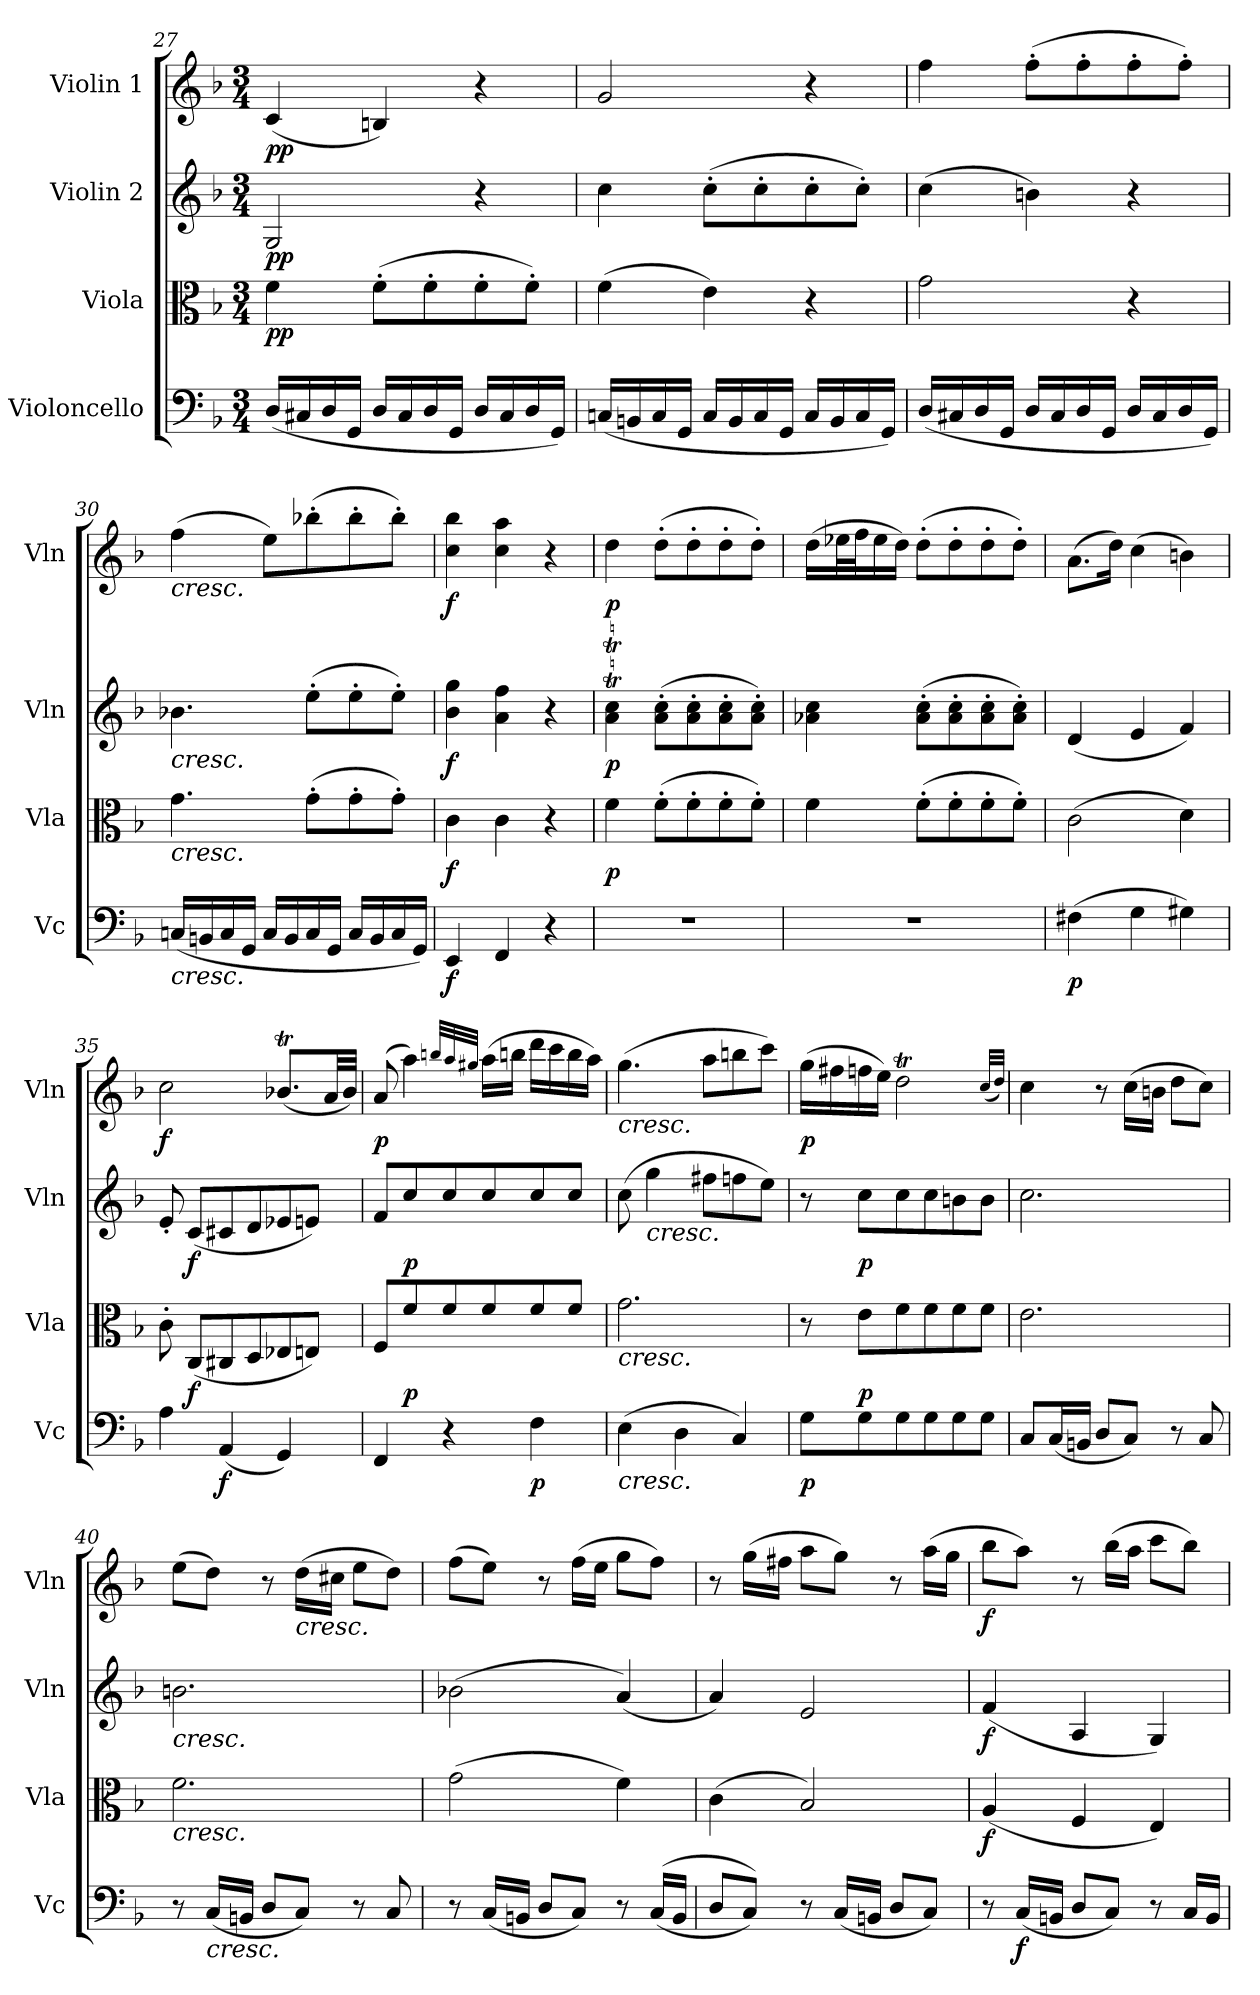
**kern	**dynam	**kern	**dynam	**kern	**dynam	**kern	**dynam
*part4	*part4	*part3	*part3	*part2	*part2	*part1	*part1
*staff4	*staff4	*staff3	*staff3	*staff2	*staff2	*staff1	*staff1
*I"Violoncello	*	*I"Viola	*	*I"Violin 2	*	*I"Violin 1	*
*I'Vc	*	*I'Vla	*	*I'Vln	*	*I'Vln	*
*clefF4	*	*clefC3	*	*clefG2	*	*clefG2	*
*k[b-]	*	*k[b-]	*	*k[b-]	*	*k[b-]	*
*M3/4	*	*M3/4	*	*M3/4	*	*M3/4	*
=27	=27	=27	=27	=27	=27	=27	=27
!	!	!	!LO:DY:b	!	!LO:DY:b	!	!LO:DY:b
(16D/LL	.	4f\	pp	2G/	pp	(4c/	pp
16C#X/	.	.	.	.	.	.	.
16D/	.	.	.	.	.	.	.
16GG/JJ	.	.	.	.	.	.	.
16D/LL	.	(8f'\L	.	.	.	4Bn/)	.
16C#/	.	.	.	.	.	.	.
16D/	.	8f'\	.	.	.	.	.
16GG/JJ	.	.	.	.	.	.	.
16D/LL	.	8f'\	.	4r	.	4r	.
16C#/	.	.	.	.	.	.	.
16D/	.	8f'\J)	.	.	.	.	.
16GG/JJ)	.	.	.	.	.	.	.
!!LO:LB:g=z
=28	=28	=28	=28	=28	=28	=28	=28
(16Cn/LL	.	(4f\	.	4cc\	.	2g/	.
16BBn/	.	.	.	.	.	.	.
16C/	.	.	.	.	.	.	.
16GG/JJ	.	.	.	.	.	.	.
16C/LL	.	4e\)	.	(8cc'\L	.	.	.
16BB/	.	.	.	.	.	.	.
16C/	.	.	.	8cc'\	.	.	.
16GG/JJ	.	.	.	.	.	.	.
16C/LL	.	4r	.	8cc'\	.	4r	.
16BB/	.	.	.	.	.	.	.
16C/	.	.	.	8cc'\J)	.	.	.
16GG/JJ)	.	.	.	.	.	.	.
=29	=29	=29	=29	=29	=29	=29	=29
(16D/LL	.	2g\	.	(4cc\	.	4ff\	.
16C#X/	.	.	.	.	.	.	.
16D/	.	.	.	.	.	.	.
16GG/JJ	.	.	.	.	.	.	.
16D/LL	.	.	.	4bn\)	.	(8ff'\L	.
16C#/	.	.	.	.	.	.	.
16D/	.	.	.	.	.	8ff'\	.
16GG/JJ	.	.	.	.	.	.	.
16D/LL	.	4r	.	4r	.	8ff'\	.
16C#/	.	.	.	.	.	.	.
16D/	.	.	.	.	.	8ff'\J)	.
16GG/JJ)	.	.	.	.	.	.	.
!!LO:LB:g=z
=30	=30	=30	=30	=30	=30	=30	=30
!	!	!	!	!	!	!LO:TX:b:i:t=cresc.	!
!	!	!	!	!LO:TX:b:i:t=cresc.	!	!	!
!	!	!LO:TX:b:i:t=cresc.	!	!	!	!	!
!LO:TX:b:i:t=cresc.	!	!	!	!	!	!	!
(16Cn/LL	.	4.g\	.	4.b-X\	.	(4ff\	.
16BBn/	.	.	.	.	.	.	.
16C/	.	.	.	.	.	.	.
16GG/JJ	.	.	.	.	.	.	.
16C/LL	.	.	.	.	.	8ee\L)	.
16BB/	.	.	.	.	.	.	.
16C/	.	(8g'\L	.	(8ee'\L	.	(8bb-X'\	.
16GG/JJ	.	.	.	.	.	.	.
16C/LL	.	8g'\	.	8ee'\	.	8bb-'\	.
16BB/	.	.	.	.	.	.	.
16C/	.	8g'\J)	.	8ee'\J)	.	8bb-'\J)	.
16GG/JJ)	.	.	.	.	.	.	.
=31	=31	=31	=31	=31	=31	=31	=31
!	!LO:DY:b	!	!LO:DY:b	!	!LO:DY:b	!	!LO:DY:b
4EE/	f	4c\	f	4b-\ 4gg\	f	4cc\ 4bb-\	f
4FF/	.	4c\	.	4a\ 4ff\	.	4cc\ 4aa\	.
4r	.	4r	.	4r	.	4r	.
=32	=32	=32	=32	=32	=32	=32	=32
!	!	!	!LO:DY:b	!	!LO:DY:b	!	!LO:DY:b
2.r	.	4f\	p	4a\T 4cc\T	p	4dd\	p
.	.	(8f'\L	.	(8a\' 8cc\'L	.	(8dd'\L	.
.	.	8f'\	.	8a\' 8cc\'	.	8dd'\	.
.	.	8f'\	.	8a\' 8cc\'	.	8dd'\	.
.	.	8f'\J)	.	8a\' 8cc\'J)	.	8dd'\J)	.
=33	=33	=33	=33	=33	=33	=33	=33
2.r	.	4f\	.	4a-X\ 4cc\	.	(16dd\LL	.
.	.	.	.	.	.	32ee-X\L	.
.	.	.	.	.	.	32ff\J	.
.	.	.	.	.	.	16ee-\	.
.	.	.	.	.	.	16dd\JJ)	.
.	.	(8f'\L	.	(8a-\' 8cc\'L	.	(8dd'\L	.
.	.	8f'\	.	8a-\' 8cc\'	.	8dd'\	.
.	.	8f'\	.	8a-\' 8cc\'	.	8dd'\	.
.	.	8f'\J)	.	8a-\' 8cc\'J)	.	8dd'\J)	.
=34	=34	=34	=34	=34	=34	=34	=34
!	!LO:DY:b	!	!	!	!	!	!
(4F#X\	p	(2c\	.	(4d/	.	(8.a\L	.
.	.	.	.	.	.	16dd\Jk)	.
4G\	.	.	.	4e/	.	(4cc\	.
4G#X\)	.	4d\)	.	4f/)	.	4bn\)	.
=35	=35	=35	=35	=35	=35	=35	=35
!	!	!	!	!	!	!	!LO:DY:b
4A\	.	8c'\	.	8e'/	.	2cc\	f
!	!	!	!LO:DY:b	!	!LO:DY:b	!	!
.	.	(8C/L	f	(8c/L	f	.	.
!	!LO:DY:b	!	!	!	!	!	!
(4AA/	f	8C#X/	.	8c#X/	.	.	.
.	.	8D/	.	8d/	.	.	.
4GG/)	.	8E-X/	.	8e-X/	.	(8.b-XT/L	.
.	.	8En/J)	.	8en/J)	.	.	.
.	.	.	.	.	.	32a/LL	.
.	.	.	.	.	.	32b-/JJJ)	.
=36	=36	=36	=36	=36	=36	=36	=36
!	!	!	!	!	!	!	!LO:DY:b
4FF/	.	8F/L	.	8f/L	.	(8a/	p
!	!	!	!LO:DY:b	!	!LO:DY:b	!	!
.	.	8f/	p	8cc/	p	4aa\)	.
4r	.	8f/	.	8cc/	.	.	.
.	.	.	.	.	.	32qbbn/LLL	.
.	.	.	.	.	.	32qaa/	.
.	.	.	.	.	.	32qgg#X/JJJ	.
.	.	8f/	.	8cc/	.	(16aa\LL	.
.	.	.	.	.	.	16bbn\JJ	.
!	!LO:DY:b	!	!	!	!	!	!
4F\	p	8f/	.	8cc/	.	16ddd\LL	.
.	.	.	.	.	.	16ccc\	.
.	.	8f/J	.	8cc/J	.	16bb\	.
.	.	.	.	.	.	16aa\JJ)	.
!!LO:LB:g=z
=37	=37	=37	=37	=37	=37	=37	=37
!	!	!	!	!	!	!LO:TX:b:i:t=cresc.	!
!	!	!LO:TX:b:i:t=cresc.	!	!	!	!	!
!LO:TX:b:i:t=cresc.	!	!	!	!	!	!	!
(4E\	.	2.g\	.	(8cc\	.	(4.gg\	.
!	!	!	!	!LO:TX:b:i:t=cresc.	!	!	!
.	.	.	.	4gg\	.	.	.
4D\	.	.	.	.	.	.	.
.	.	.	.	8ff#X\L	.	8aa\L	.
4C/)	.	.	.	8ffn\	.	8bbn\	.
.	.	.	.	8ee\J)	.	8ccc\J)	.
!!LO:PB:g=z
=38	=38	=38	=38	=38	=38	=38	=38
!	!LO:DY:b	!	!	!	!	!	!LO:DY:b
8G\L	p	8r	.	8r	.	(16gg\LL	p
.	.	.	.	.	.	16ff#X\	.
!	!	!	!LO:DY:b	!	!LO:DY:b	!	!
8G\	.	8e\L	p	8cc\L	p	16ffn\	.
.	.	.	.	.	.	16ee\JJ)	.
8G\	.	8f\	.	8cc\	.	2ddT\	.
8G\	.	8f\	.	8cc\	.	.	.
8G\	.	8f\	.	8bn\	.	.	.
8G\J	.	8f\J	.	8b\J	.	.	.
.	.	.	.	.	.	(32qcc/LLL	.
.	.	.	.	.	.	32qdd/JJJ)	.
=39	=39	=39	=39	=39	=39	=39	=39
8C/L	.	2.e\	.	2.cc\	.	4cc\	.
(16C/L	.	.	.	.	.	.	.
16BBn/JJ	.	.	.	.	.	.	.
8D/L	.	.	.	.	.	8r	.
8C/J)	.	.	.	.	.	(16cc\LL	.
.	.	.	.	.	.	16bn\JJ	.
8r	.	.	.	.	.	8dd\L	.
8C/	.	.	.	.	.	8cc\J)	.
=40	=40	=40	=40	=40	=40	=40	=40
!	!	!	!	!LO:TX:b:i:t=cresc.	!	!	!
!	!	!LO:TX:b:i:t=cresc.	!	!	!	!	!
8r	.	2.f\	.	2.bn\	.	(8ee\L	.
!LO:TX:b:i:t=cresc.	!	!	!	!	!	!	!
(16C/LL	.	.	.	.	.	8dd\J)	.
16BBn/JJ	.	.	.	.	.	.	.
8D/L	.	.	.	.	.	8r	.
!	!	!	!	!	!	!LO:TX:b:i:t=cresc.	!
8C/J)	.	.	.	.	.	(16dd\LL	.
.	.	.	.	.	.	16cc#X\JJ	.
8r	.	.	.	.	.	8ee\L	.
8C/	.	.	.	.	.	8dd\J)	.
=41	=41	=41	=41	=41	=41	=41	=41
8r	.	(2g\	.	(2b-X\	.	(8ff\L	.
(16C/LL	.	.	.	.	.	8ee\J)	.
16BBn/JJ	.	.	.	.	.	.	.
8D/L	.	.	.	.	.	8r	.
8C/J)	.	.	.	.	.	(16ff\LL	.
.	.	.	.	.	.	16ee\JJ	.
8r	.	4f\)	.	(4a/)	.	8gg\L	.
((16C/LL	.	.	.	.	.	8ff\J)	.
16BB/JJ	.	.	.	.	.	.	.
=42	=42	=42	=42	=42	=42	=42	=42
8D/L	.	(4c\	.	4a/)	.	8r	.
8C/J))	.	.	.	.	.	(16gg\LL	.
.	.	.	.	.	.	16ff#X\JJ	.
8r	.	2B-/)	.	2e/	.	8aa\L	.
(16C/LL	.	.	.	.	.	8gg\J)	.
16BBn/JJ	.	.	.	.	.	.	.
8D/L	.	.	.	.	.	8r	.
8C/J)	.	.	.	.	.	(16aa\LL	.
.	.	.	.	.	.	16gg\JJ	.
=43	=43	=43	=43	=43	=43	=43	=43
!	!	!	!LO:DY:b	!	!LO:DY:b	!	!LO:DY:b
8r	.	(4A/	f	(4f/	f	8bb-\L	f
!	!LO:DY:b	!	!	!	!	!	!
(16C/LL	f	.	.	.	.	8aa\J)	.
16BBn/JJ	.	.	.	.	.	.	.
8D/L	.	4F/	.	4A/	.	8r	.
8C/J)	.	.	.	.	.	(16bb-\LL	.
.	.	.	.	.	.	16aa\JJ	.
8r	.	4E/)	.	4G/)	.	8ccc\L	.
16C/LL	.	.	.	.	.	8bb-\J)	.
16BB/JJ	.	.	.	.	.	.	.
=	=	=	=	=	=	=	=
*-	*-	*-	*-	*-	*-	*-	*-
